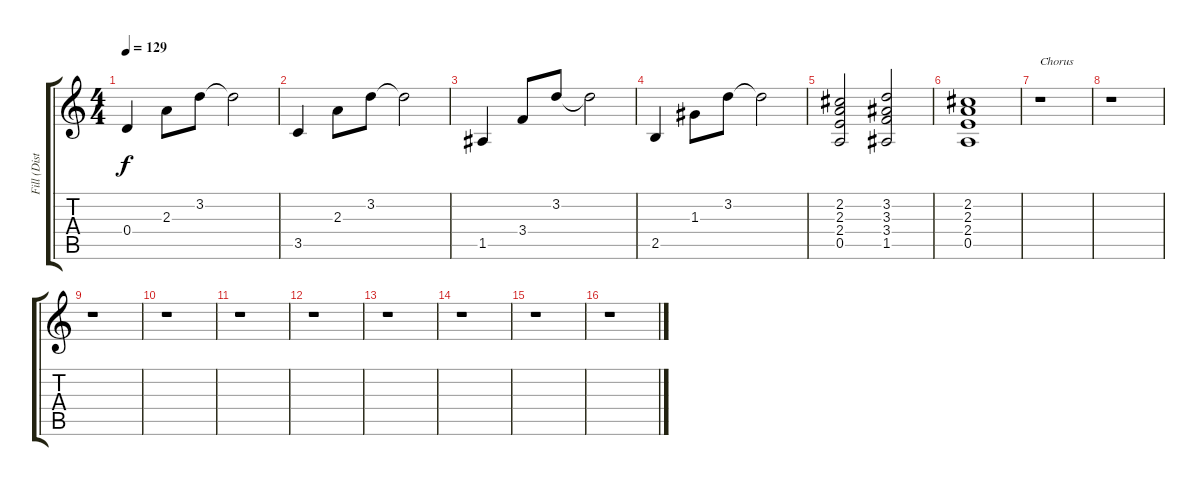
\track ("Fill (Distortion Guitar)" "Fill (Dist") {instrument distortionguitar}
\staff {score tabs}
\tuning (E4 B3 G3 D3 A2 E2) {hide}
\ts (4 4)
\tempo 129
\clef g2
\ks c
0.4.4{dy f} 2.3.8 3.2.8 3.2{t}.2 |
3.5.4 2.3.8 3.2.8 3.2{t}.2 |
1.5.4 3.4.8 3.2.8 3.2{t}.2 |
2.5.4 1.3.8 3.2.8 3.2{t}.2 |
(2.2 2.3 2.4 0.5).2 (3.2 3.3 3.4 1.5).2 |
(2.2 2.3 2.4 0.5).1 |
r.1{txt "Chorus"} |
r.1 |
r.1 |
r.1 |
r.1 |
r.1 |
r.1 |
r.1 |
r.1 |
r.1
